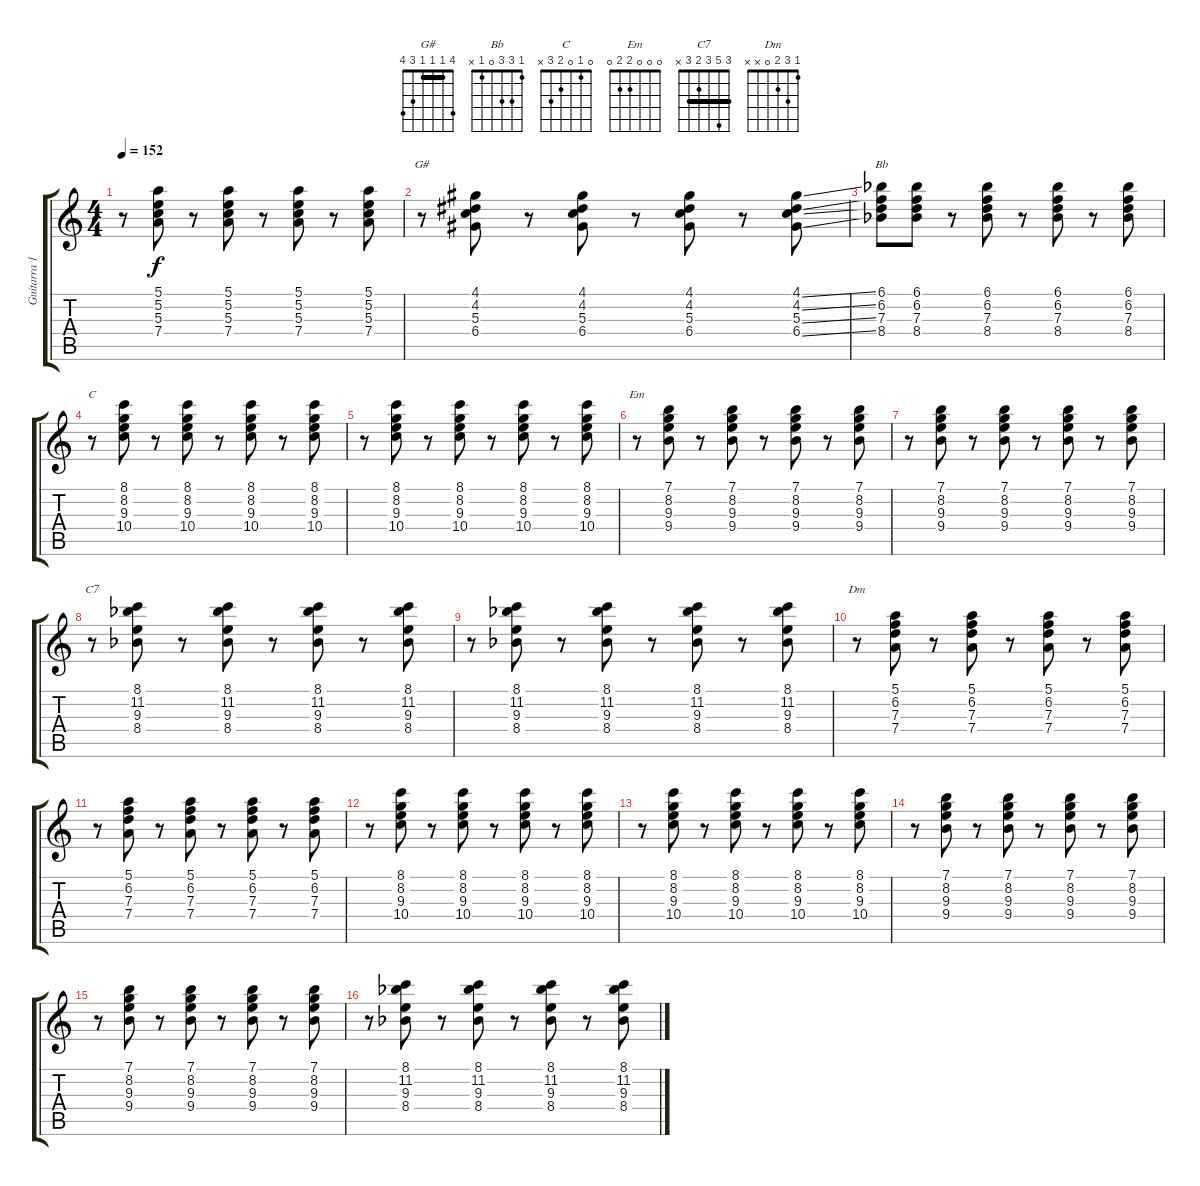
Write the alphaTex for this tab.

\track ("Guitarra 1" "Guitarra 1") {instrument electricguitarclean}
\staff {score tabs}
\tuning (E4 B3 G3 D3 A2 E2) {hide}
\chord ("G#" 4 1 1 1 3 4) {barre 1}
\chord ("Bb" 1 3 3 0 1 x)
\chord ("C" 0 1 0 2 3 x)
\chord ("Em" 0 0 0 2 2 0)
\chord ("C7" 3 5 3 2 3 x) {barre 3}
\chord ("Dm" 1 3 2 0 x x)
\ts (4 4)
\tempo 152
\clef g2
\ks c
r.8{dy f} (5.1 5.2 5.3 7.4).8 r.8 (5.1 5.2 5.3 7.4).8 r.8 (5.1 5.2 5.3 7.4).8 r.8 (5.1 5.2 5.3 7.4).8 |
r.8{ch "G#"} (4.1 4.2 5.3 6.4).8 r.8 (4.1 4.2 5.3 6.4).8 r.8 (4.1 4.2 5.3 6.4).8 r.8 (4.1{ss} 4.2{ss} 5.3{ss} 6.4{ss}).8 |
(6.1{acc b} 6.2 7.3 8.4{acc b}).8{ch "Bb"} (6.1{acc b} 6.2 7.3 8.4{acc b}).8 r.8 (6.1{acc b} 6.2 7.3 8.4{acc b}).8 r.8 (6.1{acc b} 6.2 7.3 8.4{acc b}).8 r.8 (6.1{acc b} 6.2 7.3 8.4{acc b}).8 |
r.8{ch "C"} (8.1 8.2 9.3 10.4).8 r.8 (8.1 8.2 9.3 10.4).8 r.8 (8.1 8.2 9.3 10.4).8 r.8 (8.1 8.2 9.3 10.4).8 |
r.8 (8.1 8.2 9.3 10.4).8 r.8 (8.1 8.2 9.3 10.4).8 r.8 (8.1 8.2 9.3 10.4).8 r.8 (8.1 8.2 9.3 10.4).8 |
r.8{ch "Em"} (7.1 8.2 9.3 9.4).8 r.8 (7.1 8.2 9.3 9.4).8 r.8 (7.1 8.2 9.3 9.4).8 r.8 (7.1 8.2 9.3 9.4).8 |
r.8 (7.1 8.2 9.3 9.4).8 r.8 (7.1 8.2 9.3 9.4).8 r.8 (7.1 8.2 9.3 9.4).8 r.8 (7.1 8.2 9.3 9.4).8 |
r.8{ch "C7"} (8.1 11.2{acc b} 9.3 8.4{acc b}).8 r.8 (8.1 11.2{acc b} 9.3 8.4{acc b}).8 r.8 (8.1 11.2{acc b} 9.3 8.4{acc b}).8 r.8 (8.1 11.2{acc b} 9.3 8.4{acc b}).8 |
r.8 (8.1 11.2{acc b} 9.3 8.4{acc b}).8 r.8 (8.1 11.2{acc b} 9.3 8.4{acc b}).8 r.8 (8.1 11.2{acc b} 9.3 8.4{acc b}).8 r.8 (8.1 11.2{acc b} 9.3 8.4{acc b}).8 |
r.8{ch "Dm"} (5.1 6.2 7.3 7.4).8 r.8 (5.1 6.2 7.3 7.4).8 r.8 (5.1 6.2 7.3 7.4).8 r.8 (5.1 6.2 7.3 7.4).8 |
r.8 (5.1 6.2 7.3 7.4).8 r.8 (5.1 6.2 7.3 7.4).8 r.8 (5.1 6.2 7.3 7.4).8 r.8 (5.1 6.2 7.3 7.4).8 |
r.8 (8.1 8.2 9.3 10.4).8 r.8 (8.1 8.2 9.3 10.4).8 r.8 (8.1 8.2 9.3 10.4).8 r.8 (8.1 8.2 9.3 10.4).8 |
r.8 (8.1 8.2 9.3 10.4).8 r.8 (8.1 8.2 9.3 10.4).8 r.8 (8.1 8.2 9.3 10.4).8 r.8 (8.1 8.2 9.3 10.4).8 |
r.8 (7.1 8.2 9.3 9.4).8 r.8 (7.1 8.2 9.3 9.4).8 r.8 (7.1 8.2 9.3 9.4).8 r.8 (7.1 8.2 9.3 9.4).8 |
r.8 (7.1 8.2 9.3 9.4).8 r.8 (7.1 8.2 9.3 9.4).8 r.8 (7.1 8.2 9.3 9.4).8 r.8 (7.1 8.2 9.3 9.4).8 |
r.8 (8.1 11.2{acc b} 9.3 8.4{acc b}).8 r.8 (8.1 11.2{acc b} 9.3 8.4{acc b}).8 r.8 (8.1 11.2{acc b} 9.3 8.4{acc b}).8 r.8 (8.1 11.2{acc b} 9.3 8.4{acc b}).8
